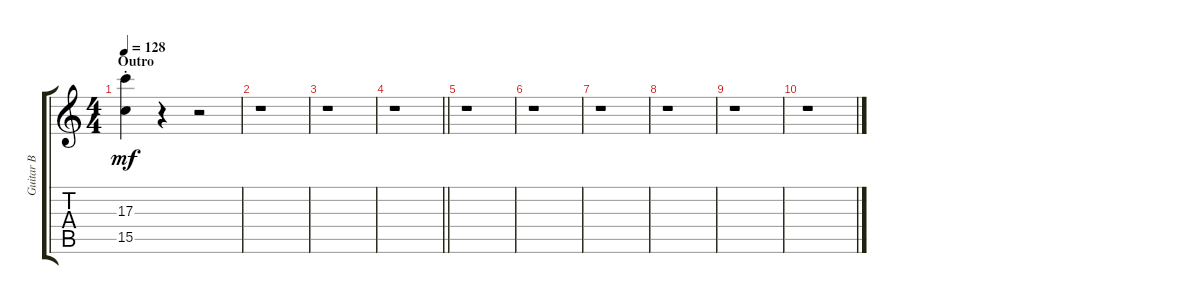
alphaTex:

\track ("Guitar B" "Guitar B") {instrument distortionguitar}
\staff {score tabs}
\tuning (E4 B3 G3 D3 A2 E2) {hide}
\ts (4 4)
\section ("" "Outro")
\tempo 128
\clef g2
\ks c
(17.3{st} 15.5{st}).4{dy mf} r.4 r.2 |
r.1 |
r.1 |
\barLineRight lightlight
r.1 |
r.1 |
r.1 |
r.1 |
r.1 |
r.1 |
r.1
